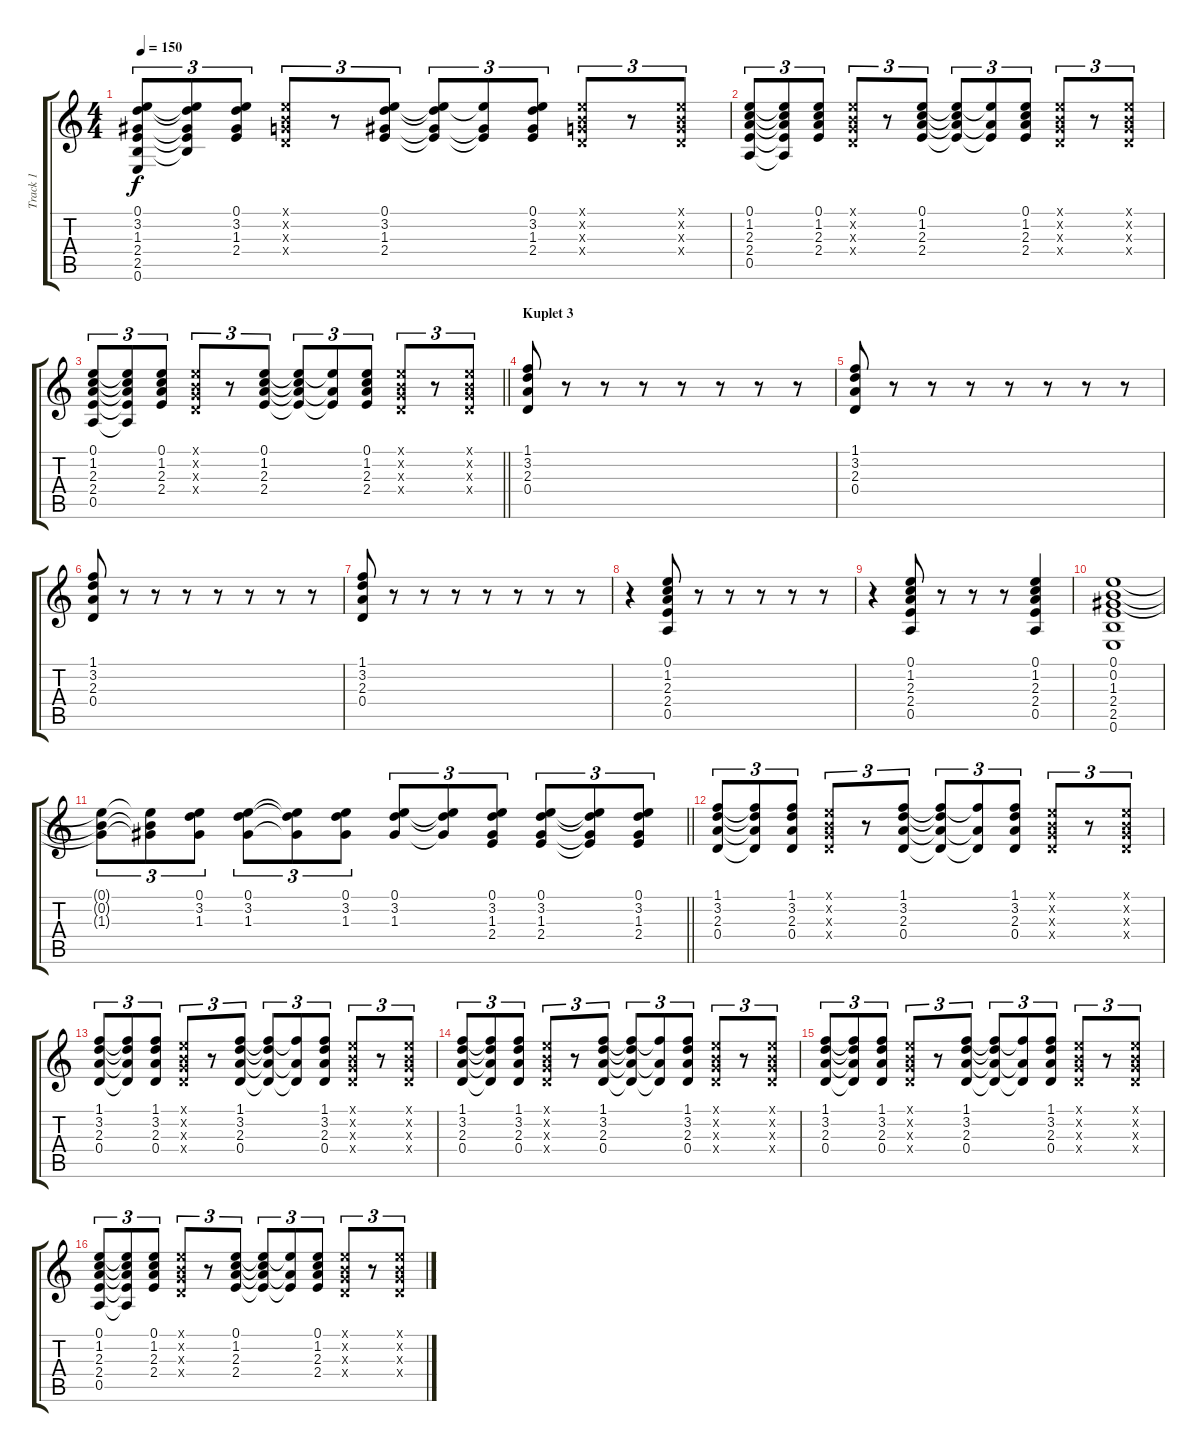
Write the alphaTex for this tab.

\track ("Track 1" "Track 1") {instrument acousticguitarsteel}
\staff {score tabs}
\tuning (E4 B3 G3 D3 A2 E2) {hide}
\ts (4 4)
\tempo 150
\clef g2
\ks c
(0.1 3.2 1.3 2.4 2.5 0.6).8{tu (3 2) dy f} (0.1{t} 3.2{t} 1.3{t} 2.4{t} 2.5{t}).8{tu (3 2)} (0.1 3.2 1.3 2.4).8{tu (3 2)} (0.1{x} 0.2{x} 0.3{x} 0.4{x}).8{tu (3 2)} r.8{tu (3 2)} (0.1 3.2 1.3 2.4).8{tu (3 2)} (0.1{t} 3.2{t} 1.3{t} 2.4{t}).8{tu (3 2)} (0.1{t} 1.3{t} 2.4{t}).8{tu (3 2)} (0.1 3.2 1.3 2.4).8{tu (3 2)} (0.1{x} 0.2{x} 0.3{x} 0.4{x}).8{tu (3 2)} r.8{tu (3 2)} (0.1{x} 0.2{x} 0.3{x} 0.4{x}).8{tu (3 2)} |
(0.1 1.2 2.3 2.4 0.5).8{tu (3 2)} (0.1{t} 1.2{t} 2.3{t} 2.4{t} 0.5{t}).8{tu (3 2)} (0.1 1.2 2.3 2.4).8{tu (3 2)} (0.1{x} 0.2{x} 0.3{x} 0.4{x}).8{tu (3 2)} r.8{tu (3 2)} (0.1 1.2 2.3 2.4).8{tu (3 2)} (0.1{t} 1.2{t} 2.3{t} 2.4{t}).8{tu (3 2)} (0.1{t} 2.3{t} 2.4{t}).8{tu (3 2)} (0.1 1.2 2.3 2.4).8{tu (3 2)} (0.1{x} 0.2{x} 0.3{x} 0.4{x}).8{tu (3 2)} r.8{tu (3 2)} (0.1{x} 0.2{x} 0.3{x} 0.4{x}).8{tu (3 2)} |
\barLineRight lightlight
(0.1 1.2 2.3 2.4 0.5).8{tu (3 2)} (0.1{t} 1.2{t} 2.3{t} 2.4{t} 0.5{t}).8{tu (3 2)} (0.1 1.2 2.3 2.4).8{tu (3 2)} (0.1{x} 0.2{x} 0.3{x} 0.4{x}).8{tu (3 2)} r.8{tu (3 2)} (0.1 1.2 2.3 2.4).8{tu (3 2)} (0.1{t} 1.2{t} 2.3{t} 2.4{t}).8{tu (3 2)} (0.1{t} 2.3{t} 2.4{t}).8{tu (3 2)} (0.1 1.2 2.3 2.4).8{tu (3 2)} (0.1{x} 0.2{x} 0.3{x} 0.4{x}).8{tu (3 2)} r.8{tu (3 2)} (0.1{x} 0.2{x} 0.3{x} 0.4{x}).8{tu (3 2)} |
\section ("" "Kuplet 3")
(1.1 3.2 2.3 0.4).8 r.8 r.8 r.8 r.8 r.8 r.8 r.8 |
(1.1 3.2 2.3 0.4).8 r.8 r.8 r.8 r.8 r.8 r.8 r.8 |
(1.1 3.2 2.3 0.4).8 r.8 r.8 r.8 r.8 r.8 r.8 r.8 |
(1.1 3.2 2.3 0.4).8 r.8 r.8 r.8 r.8 r.8 r.8 r.8 |
r.4 (0.1 1.2 2.3 2.4 0.5).8 r.8 r.8 r.8 r.8 r.8 |
r.4 (0.1 1.2 2.3 2.4 0.5).8 r.8 r.8 r.8 (0.1 1.2 2.3 2.4 0.5).4 |
(0.1 0.2 1.3 2.4 2.5 0.6).1 |
\barLineRight lightlight
(0.1{t} 0.2{t} 1.3{t}).8{tu (3 2)} (0.1{t} 0.2{t} 1.3{t}).8{tu (3 2)} (0.1 3.2 1.3).8{tu (3 2)} (0.1 3.2 1.3).8{tu (3 2)} (0.1{t} 3.2{t} 1.3{t}).8{tu (3 2)} (0.1 3.2 1.3).8{tu (3 2)} (0.1 3.2 1.3).8{tu (3 2)} (0.1{t} 3.2{t} 1.3{t}).8{tu (3 2)} (0.1 3.2 1.3 2.4).8{tu (3 2)} (0.1 3.2 1.3 2.4).8{tu (3 2)} (0.1{t} 3.2{t} 1.3{t} 2.4{t}).8{tu (3 2)} (0.1 3.2 1.3 2.4).8{tu (3 2)} |
(1.1 3.2 2.3 0.4).8{tu (3 2)} (1.1{t} 3.2{t} 2.3{t} 0.4{t}).8{tu (3 2)} (1.1 3.2 2.3 0.4).8{tu (3 2)} (0.1{x} 0.2{x} 0.3{x} 0.4{x}).8{tu (3 2)} r.8{tu (3 2)} (1.1 3.2 2.3 0.4).8{tu (3 2)} (1.1{t} 3.2{t} 2.3{t} 0.4{t}).8{tu (3 2)} (1.1{t} 2.3{t} 0.4{t}).8{tu (3 2)} (1.1 3.2 2.3 0.4).8{tu (3 2)} (0.1{x} 0.2{x} 0.3{x} 0.4{x}).8{tu (3 2)} r.8{tu (3 2)} (0.1{x} 0.2{x} 0.3{x} 0.4{x}).8{tu (3 2)} |
(1.1 3.2 2.3 0.4).8{tu (3 2)} (1.1{t} 3.2{t} 2.3{t} 0.4{t}).8{tu (3 2)} (1.1 3.2 2.3 0.4).8{tu (3 2)} (0.1{x} 0.2{x} 0.3{x} 0.4{x}).8{tu (3 2)} r.8{tu (3 2)} (1.1 3.2 2.3 0.4).8{tu (3 2)} (1.1{t} 3.2{t} 2.3{t} 0.4{t}).8{tu (3 2)} (1.1{t} 2.3{t} 0.4{t}).8{tu (3 2)} (1.1 3.2 2.3 0.4).8{tu (3 2)} (0.1{x} 0.2{x} 0.3{x} 0.4{x}).8{tu (3 2)} r.8{tu (3 2)} (0.1{x} 0.2{x} 0.3{x} 0.4{x}).8{tu (3 2)} |
(1.1 3.2 2.3 0.4).8{tu (3 2)} (1.1{t} 3.2{t} 2.3{t} 0.4{t}).8{tu (3 2)} (1.1 3.2 2.3 0.4).8{tu (3 2)} (0.1{x} 0.2{x} 0.3{x} 0.4{x}).8{tu (3 2)} r.8{tu (3 2)} (1.1 3.2 2.3 0.4).8{tu (3 2)} (1.1{t} 3.2{t} 2.3{t} 0.4{t}).8{tu (3 2)} (1.1{t} 2.3{t} 0.4{t}).8{tu (3 2)} (1.1 3.2 2.3 0.4).8{tu (3 2)} (0.1{x} 0.2{x} 0.3{x} 0.4{x}).8{tu (3 2)} r.8{tu (3 2)} (0.1{x} 0.2{x} 0.3{x} 0.4{x}).8{tu (3 2)} |
(1.1 3.2 2.3 0.4).8{tu (3 2)} (1.1{t} 3.2{t} 2.3{t} 0.4{t}).8{tu (3 2)} (1.1 3.2 2.3 0.4).8{tu (3 2)} (0.1{x} 0.2{x} 0.3{x} 0.4{x}).8{tu (3 2)} r.8{tu (3 2)} (1.1 3.2 2.3 0.4).8{tu (3 2)} (1.1{t} 3.2{t} 2.3{t} 0.4{t}).8{tu (3 2)} (1.1{t} 2.3{t} 0.4{t}).8{tu (3 2)} (1.1 3.2 2.3 0.4).8{tu (3 2)} (0.1{x} 0.2{x} 0.3{x} 0.4{x}).8{tu (3 2)} r.8{tu (3 2)} (0.1{x} 0.2{x} 0.3{x} 0.4{x}).8{tu (3 2)} |
(0.1 1.2 2.3 2.4 0.5).8{tu (3 2)} (0.1{t} 1.2{t} 2.3{t} 2.4{t} 0.5{t}).8{tu (3 2)} (0.1 1.2 2.3 2.4).8{tu (3 2)} (0.1{x} 0.2{x} 0.3{x} 0.4{x}).8{tu (3 2)} r.8{tu (3 2)} (0.1 1.2 2.3 2.4).8{tu (3 2)} (0.1{t} 1.2{t} 2.3{t} 2.4{t}).8{tu (3 2)} (0.1{t} 2.3{t} 2.4{t}).8{tu (3 2)} (0.1 1.2 2.3 2.4).8{tu (3 2)} (0.1{x} 0.2{x} 0.3{x} 0.4{x}).8{tu (3 2)} r.8{tu (3 2)} (0.1{x} 0.2{x} 0.3{x} 0.4{x}).8{tu (3 2)}
